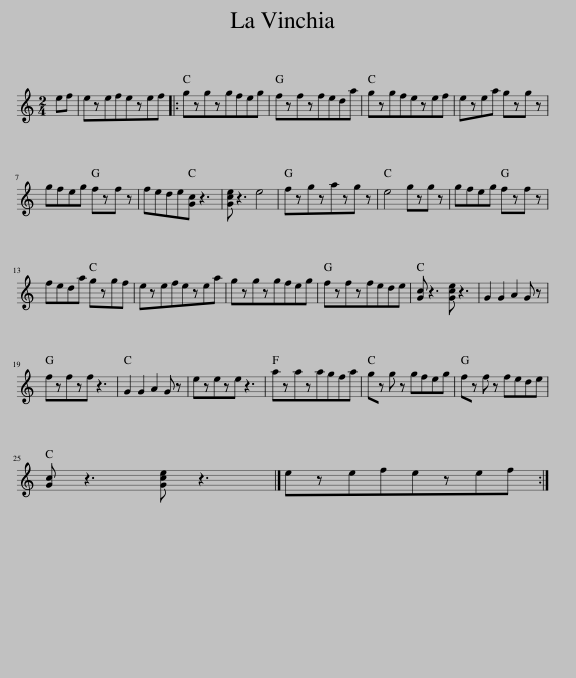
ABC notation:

X:1
L:1/8
M:2/4
I:linebreak $
K:C
V:1 treble
V:1
 ef | ezefezef |: gzgzgfeg | fzfzfeda | gzgfezef | %5
 ezea gzg z |$ gfeg fzf z | fede[Gc] z3 | [Gce] z3 e4 | fzgzazg z | %10
 e4 gzg z | gfeg fzf z |$ feda gzgf | ezefezea | gzgzgfeg | %15
 fzfzfede | [Gc] z3 [Gce] z3 | G2 G2 A2 G z |$ fzfzf z3 | G2 G2 A2 G z | %20
 ezeze z3 | azazagfa | g z g z gfeg | f z f z fede |$ [Gc] z3 [Gce] z3 |] %25
 ezefezef :| %26
